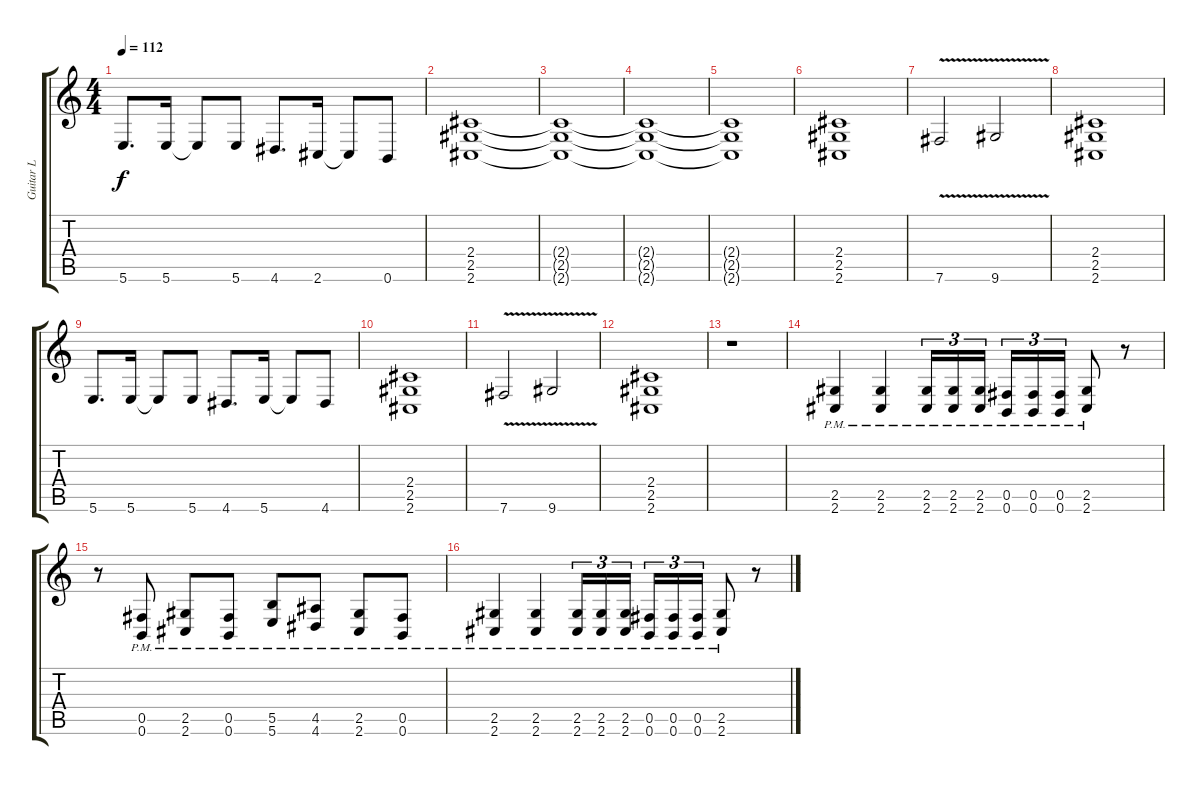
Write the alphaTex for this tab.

\track ("Guitar L" "Guitar L") {instrument distortionguitar}
\staff {score tabs}
\tuning (Db4 Ab3 E3 B2 Gb2 B1) {hide}
\ts (4 4)
\tempo 112
\clef g2
\ks c
5.6.8{d dy f} 5.6.16 5.6{t}.8 5.6.8 4.6.8{d} 2.6.16 2.6{t}.8 0.6.8 |
(2.4 2.5 2.6).1 |
(2.4{t} 2.5{t} 2.6{t}).1 |
(2.4{t} 2.5{t} 2.6{t}).1 |
(2.4{t} 2.5{t} 2.6{t}).1 |
(2.4 2.5 2.6).1 |
7.6{v}.2 9.6{v}.2 |
(2.4 2.5 2.6).1 |
5.6.8{d} 5.6.16 5.6{t}.8 5.6.8 4.6.8{d} 5.6.16 5.6{t}.8 4.6.8 |
(2.4 2.5 2.6).1 |
7.6{v}.2 9.6{v}.2 |
(2.4 2.5 2.6).1 |
r.1 |
(2.5{pm} 2.6{pm}).4 (2.5{pm} 2.6{pm}).4 (2.5{pm} 2.6{pm}).16{tu (3 2)} (2.5{pm} 2.6{pm}).16{tu (3 2)} (2.5{pm} 2.6{pm}).16{tu (3 2) beam splitsecondary} (0.5{pm} 0.6{pm}).16{tu (3 2)} (0.5{pm} 0.6{pm}).16{tu (3 2)} (0.5{pm} 0.6{pm}).16{tu (3 2)} (2.5{pm} 2.6{pm}).8 r.8 |
r.8 (0.5{pm} 0.6{pm}).8 (2.5{pm} 2.6{pm}).8 (0.5{pm} 0.6{pm}).8 (5.5{pm} 5.6{pm}).8 (4.5{pm} 4.6{pm}).8 (2.5{pm} 2.6{pm}).8 (0.5{pm} 0.6{pm}).8 |
(2.5{pm} 2.6{pm}).4 (2.5{pm} 2.6{pm}).4 (2.5{pm} 2.6{pm}).16{tu (3 2)} (2.5{pm} 2.6{pm}).16{tu (3 2)} (2.5{pm} 2.6{pm}).16{tu (3 2) beam splitsecondary} (0.5{pm} 0.6{pm}).16{tu (3 2)} (0.5{pm} 0.6{pm}).16{tu (3 2)} (0.5{pm} 0.6{pm}).16{tu (3 2)} (2.5{pm} 2.6{pm}).8 r.8
